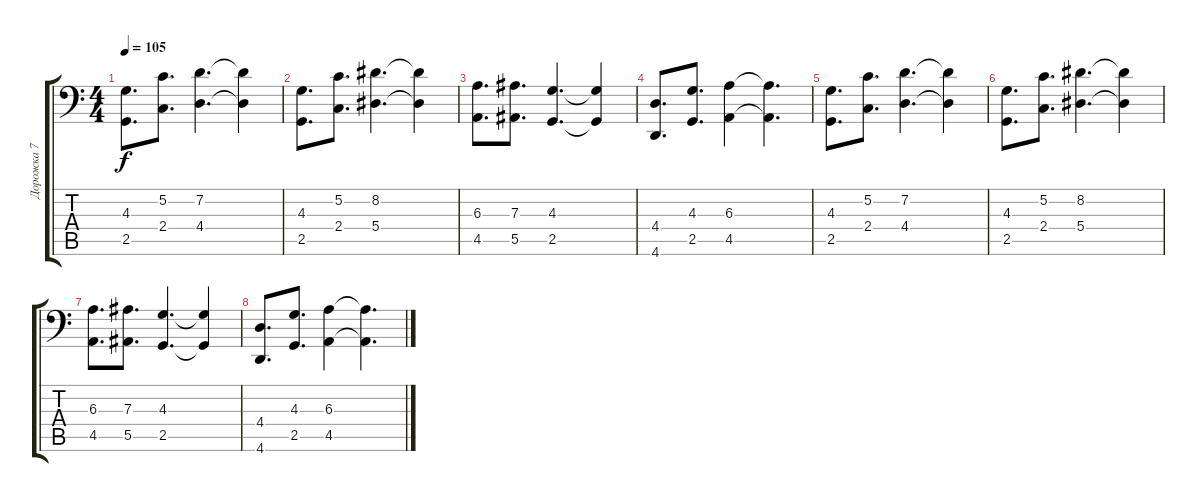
\track ("Дорожка 7" "Дорожка 7") {instrument harpsichord}
\staff {score tabs}
\tuning (C4 G3 Eb3 Bb2 F2 Bb1) {hide}
\ts (4 4)
\tempo 105
\clef f4
\ks c
(4.3 2.5).8{d dy f} (5.2 2.4).8{d} (7.2 4.4).4{d} (7.2{t} 4.4{t}).4 |
(4.3 2.5).8{d} (5.2 2.4).8{d} (8.2 5.4).4{d} (8.2{t} 5.4{t}).4 |
(6.3 4.5).8{d} (7.3 5.5).8{d} (4.3 2.5).4{d} (4.3{t} 2.5{t}).4 |
(4.4 4.6).8{d} (4.3 2.5).8{d} (6.3 4.5).4 (6.3{t} 4.5{t}).4{d} |
(4.3 2.5).8{d} (5.2 2.4).8{d} (7.2 4.4).4{d} (7.2{t} 4.4{t}).4 |
(4.3 2.5).8{d} (5.2 2.4).8{d} (8.2 5.4).4{d} (8.2{t} 5.4{t}).4 |
(6.3 4.5).8{d} (7.3 5.5).8{d} (4.3 2.5).4{d} (4.3{t} 2.5{t}).4 |
(4.4 4.6).8{d} (4.3 2.5).8{d} (6.3 4.5).4 (6.3{t} 4.5{t}).4{d}
